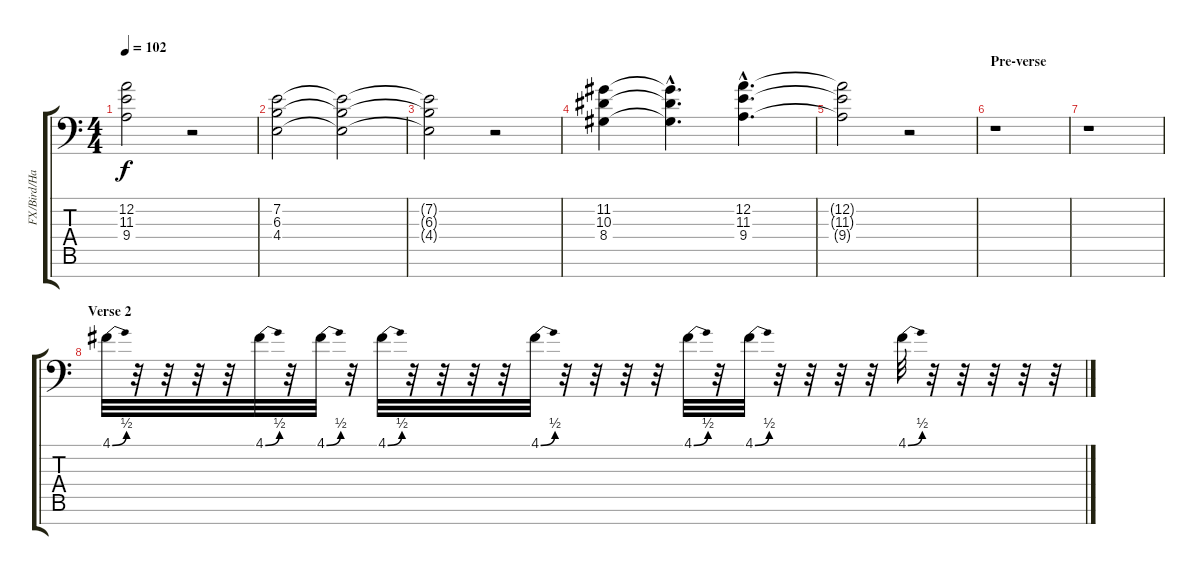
\track ("FX/Bird/Harmonics/Tremolo" "FX/Bird/Ha") {instrument birdtweet}
\staff {score tabs}
\tuning (D4 A3 F3 C3 G2 D2 A1) {hide}
\ts (4 4)
\tempo 102
\clef f4
\ks c
(12.2{t} 11.3{t} 9.4{t}).2{dy f} r.2 |
(7.2 6.3 4.4).2{volume 16 balance 13 instrument guitarharmonics} (7.2{t} 6.3{t} 4.4{t}).2{volume 0} |
(7.2{t} 6.3{t} 4.4{t}).2 r.2 |
(11.2 10.3 8.4).4{volume 16} (11.2{hac t} 10.3{hac t} 8.4{hac t}).4{d} (12.2{hac} 11.3{hac} 9.4{hac}).4{d volume 0} |
(12.2{t} 11.3{t} 9.4{t}).2 r.2 |
\section ("" "Pre-verse")
r.1 |
r.1 |
\section ("" "Verse 2")
4.1{be (bend 0 0 60 2)}.32{volume 2 balance 5 instrument birdtweet} r.32 r.32 r.32 r.32 4.1{be (bend 0 0 60 2)}.32 r.32 4.1{be (bend 0 0 60 2)}.32 r.32 4.1{be (bend 0 0 60 2)}.32 r.32 r.32 r.32 r.32 4.1{be (bend 0 0 60 2)}.32 r.32 r.32 r.32 r.32 4.1{be (bend 0 0 60 2)}.32 r.32 4.1{be (bend 0 0 60 2)}.32 r.32 r.32 r.32 r.32 4.1{be (bend 0 0 60 2)}.32 r.32 r.32 r.32 r.32 r.32
